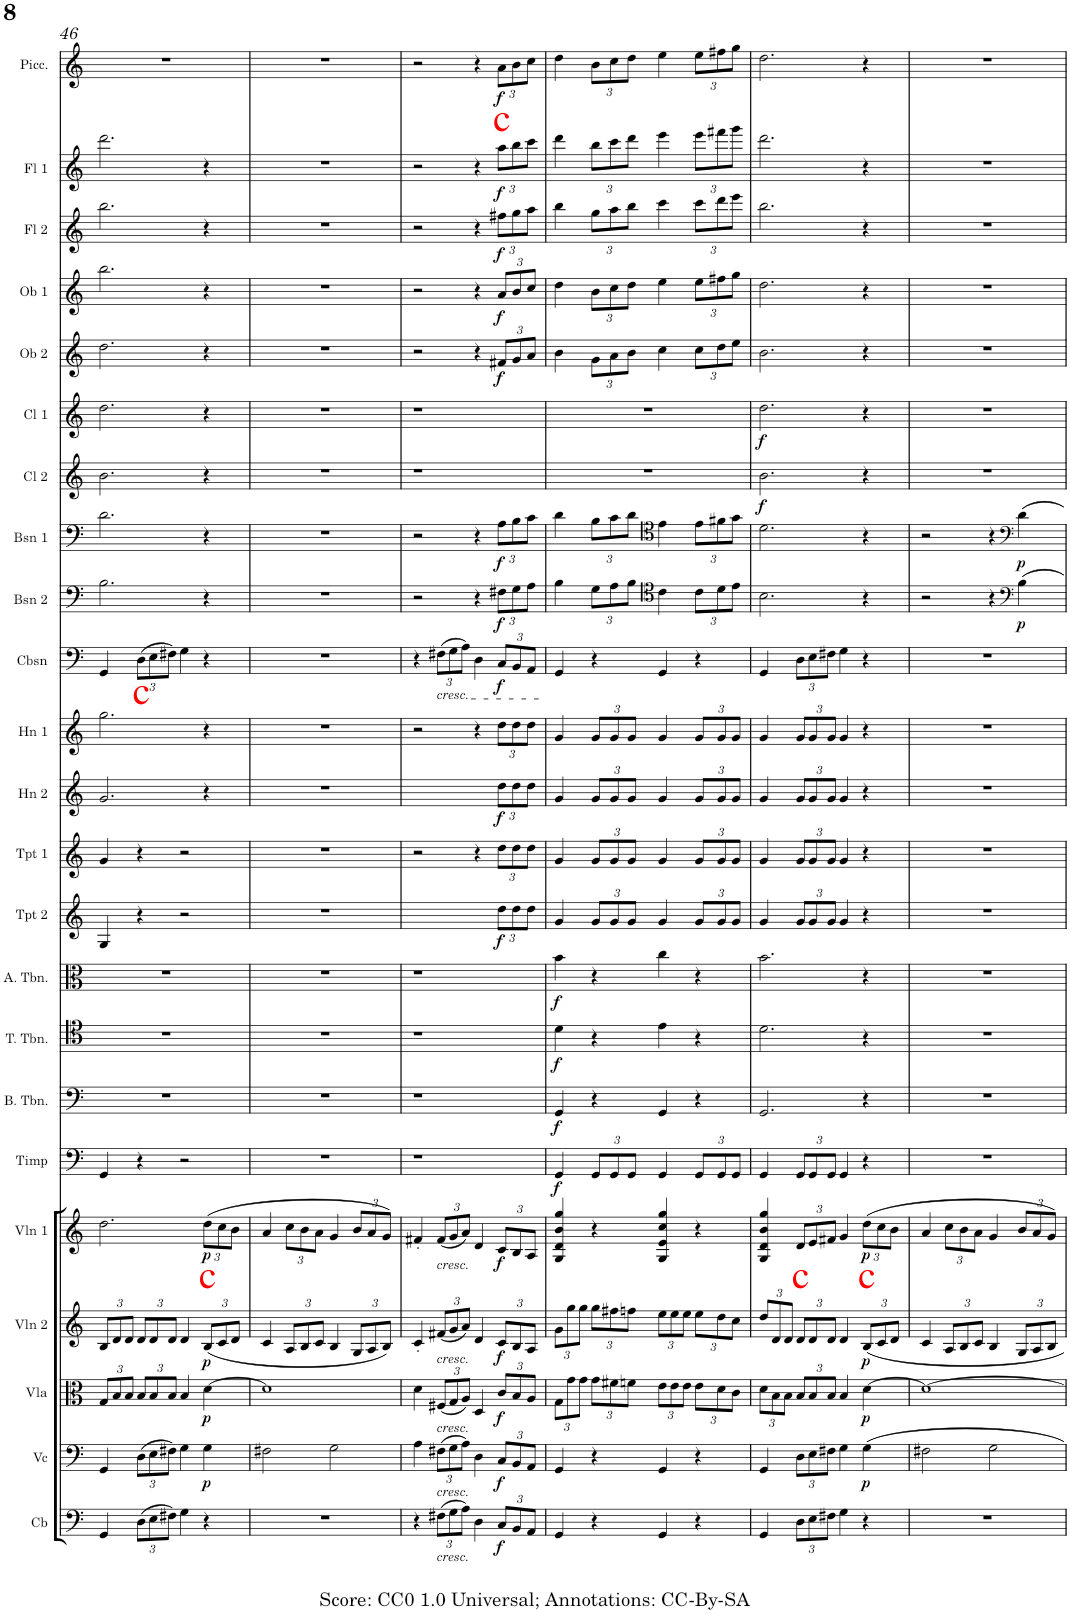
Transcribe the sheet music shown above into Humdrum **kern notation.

**kern	**dynam	**kern	**dynam	**kern	**dynam	**kern	**dynam	**kern	**text	**dynam	**kern	**dynam	**kern	**dynam	**kern	**dynam	**kern	**dynam	**kern	**dynam	**kern	**kern	**dynam	**kern	**kern	**text	**dynam	**kern	**dynam	**kern	**dynam	**kern	**dynam	**kern	**dynam	**kern	**dynam	**kern	**dynam	**kern	**dynam	**kern	**dynam	**kern	**text	**dynam
*part23	*part23	*part22	*part22	*part21	*part21	*part20	*part20	*part19	*part19	*part19	*part18	*part18	*part17	*part17	*part16	*part16	*part15	*part15	*part14	*part14	*part13	*part12	*part12	*part11	*part10	*part10	*part10	*part9	*part9	*part8	*part8	*part7	*part7	*part6	*part6	*part5	*part5	*part4	*part4	*part3	*part3	*part2	*part2	*part1	*part1	*part1
*staff23	*staff23	*staff22	*staff22	*staff21	*staff21	*staff20	*staff20	*staff19	*staff19	*staff19	*staff18	*staff18	*staff17	*staff17	*staff16	*staff16	*staff15	*staff15	*staff14	*staff14	*staff13	*staff12	*staff12	*staff11	*staff10	*staff10	*staff10	*staff9	*staff9	*staff8	*staff8	*staff7	*staff7	*staff6	*staff6	*staff5	*staff5	*staff4	*staff4	*staff3	*staff3	*staff2	*staff2	*staff1	*staff1	*staff1
*I"Contrabass	*	*I"Violoncello	*	*I"Viola	*	*I"Violin 2	*	*I"Violin 1	*	*	*I"Timpani	*	*I"Bass Trombone	*	*I"Tenor Trombone	*	*I"Alto Trombone	*	*I"C Trumpet 2	*	*I"C Trumpet 1	*I"C Horn 2	*	*I"C Horn 1	*I"Contrabassoon	*	*	*I"Bassoon 2	*	*I"Bassoon 1	*	*I"C Clarinet 2	*	*I"C Clarinet 1	*	*I"Oboe 2	*	*I"Oboe 1	*	*I"Flute 2	*	*I"Flute 1	*	*I"Piccolo	*	*
*I'Cb	*	*I'Vc	*	*I'Vla	*	*I'Vln 2	*	*I'Vln 1	*	*	*I'Timp	*	*I'B. Tbn.	*	*I'T. Tbn.	*	*I'A. Tbn.	*	*I'Tpt 2	*	*I'Tpt 1	*I'Hn 2	*	*I'Hn 1	*I'Cbsn	*	*	*I'Bsn 2	*	*I'Bsn 1	*	*I'Cl 2	*	*I'Cl 1	*	*I'Ob 2	*	*I'Ob 1	*	*I'Fl 2	*	*I'Fl 1	*	*I'Picc.	*	*
!!LO:PB:g=z
*clefF4	*	*clefF4	*	*clefC3	*	*clefG2	*	*clefG2	*	*	*clefF4	*	*clefF4	*	*clefC4	*	*clefC3	*	*clefG2	*	*clefG2	*clefG2	*	*clefG2	*clefF4	*	*	*clefF4	*	*clefF4	*	*clefG2	*	*clefG2	*	*clefG2	*	*clefG2	*	*clefG2	*	*clefG2	*	*clefG2	*	*
*Trd7c12	*	*	*	*	*	*	*	*	*	*	*	*	*	*	*	*	*	*	*	*	*	*Trd7c12	*	*Trd7c12	*Trd7c12	*	*	*	*	*	*	*Trd1c2	*	*Trd1c2	*	*	*	*	*	*	*	*	*	*Trd-7c-12	*	*
*k[]	*	*k[]	*	*k[]	*	*k[]	*	*k[]	*	*	*k[]	*	*k[]	*	*k[]	*	*k[]	*	*k[]	*	*k[]	*k[]	*	*k[]	*k[]	*	*	*k[]	*	*k[]	*	*k[]	*	*k[]	*	*k[]	*	*k[]	*	*k[]	*	*k[]	*	*k[]	*	*
*M4/4	*	*M4/4	*	*M4/4	*	*M4/4	*	*M4/4	*	*	*M4/4	*	*M4/4	*	*M4/4	*	*M4/4	*	*M4/4	*	*M4/4	*M4/4	*	*M4/4	*M4/4	*	*	*M4/4	*	*M4/4	*	*M4/4	*	*M4/4	*	*M4/4	*	*M4/4	*	*M4/4	*	*M4/4	*	*M4/4	*	*
*met(c)	*	*met(c)	*	*met(c)	*	*met(c)	*	*met(c)	*	*	*met(c)	*	*met(c)	*	*met(c)	*	*met(c)	*	*met(c)	*	*met(c)	*met(c)	*	*met(c)	*met(c)	*	*	*met(c)	*	*met(c)	*	*met(c)	*	*met(c)	*	*met(c)	*	*met(c)	*	*met(c)	*	*met(c)	*	*met(c)	*	*
*	*	*	*	*Xbrackettup	*	*Xbrackettup	*	*	*	*	*	*	*	*	*	*	*	*	*	*	*	*	*	*	*	*	*	*	*	*	*	*	*	*	*	*	*	*	*	*	*	*	*	*	*	*
=46	=46	=46	=46	=46	=46	=46	=46	=46	=46	=46	=46	=46	=46	=46	=46	=46	=46	=46	=46	=46	=46	=46	=46	=46	=46	=46	=46	=46	=46	=46	=46	=46	=46	=46	=46	=46	=46	=46	=46	=46	=46	=46	=46	=46	=46	=46
4GG/	.	4GG/	.	12G/L	.	12B/L	.	2.dd\	.	.	4GG/	.	1r	.	1r	.	1r	.	4G/	.	4g/	2.g/	.	2.gg\	4GG/	.	.	2.B\	.	2.d\	.	2.b\	.	2.dd\	.	2.dd\	.	2.bb\	.	2.bb\	.	2.ddd\	.	1r	.	.
.	.	.	.	12B/	.	12d/	.	.	.	.	.	.	.	.	.	.	.	.	.	.	.	.	.	.	.	.	.	.	.	.	.	.	.	.	.	.	.	.	.	.	.	.	.	.	.	.
.	.	.	.	12B/J	.	12d/J	.	.	.	.	.	.	.	.	.	.	.	.	.	.	.	.	.	.	.	.	.	.	.	.	.	.	.	.	.	.	.	.	.	.	.	.	.	.	.	.
*Xbrackettup	*	*Xbrackettup	*	*	*	*	*	*	*	*	*	*	*	*	*	*	*	*	*	*	*	*	*	*	*Xbrackettup	*	*	*	*	*	*	*	*	*	*	*	*	*	*	*	*	*	*	*	*	*
!	!	!	!	!	!	!	!	!	!	!	!	!	!	!	!	!	!	!	!	!	!	!	!	!	!	!LO:LY:b:color=#FF0000	!	!	!	!	!	!	!	!	!	!	!	!	!	!	!	!	!	!	!	!
(12D\L	.	(12D\L	.	12B/L	.	12d/L	.	.	.	.	4r	.	.	.	.	.	.	.	4r	.	4r	.	.	.	(12D\L	c	.	.	.	.	.	.	.	.	.	.	.	.	.	.	.	.	.	.	.	.
12E\	.	12E\	.	12B/	.	12d/	.	.	.	.	.	.	.	.	.	.	.	.	.	.	.	.	.	.	12E\	.	.	.	.	.	.	.	.	.	.	.	.	.	.	.	.	.	.	.	.	.
12F#X\J)	.	12F#X\J)	.	12B/J	.	12d/J	.	.	.	.	.	.	.	.	.	.	.	.	.	.	.	.	.	.	12F#X\J)	.	.	.	.	.	.	.	.	.	.	.	.	.	.	.	.	.	.	.	.	.
4G\	.	4G\	.	4B/	.	4d/	.	.	.	.	2r	.	.	.	.	.	.	.	2r	.	2r	.	.	.	4G\	.	.	.	.	.	.	.	.	.	.	.	.	.	.	.	.	.	.	.	.	.
*	*	*	*	*	*	*	*	*Xbrackettup	*	*	*	*	*	*	*	*	*	*	*	*	*	*	*	*	*	*	*	*	*	*	*	*	*	*	*	*	*	*	*	*	*	*	*	*	*	*
!	!	!	!LO:DY:b	!	!LO:DY:b	!	!LO:DY:b	!	!LO:LY:b:color=#FF0000	!LO:DY:b	!	!	!	!	!	!	!	!	!	!	!	!	!	!	!	!	!	!	!	!	!	!	!	!	!	!	!	!	!	!	!	!	!	!	!	!
4r	.	4G\	p	[4d\	p	(12B/L	p	(12dd\L	c	p	.	.	.	.	.	.	.	.	.	.	.	4r	.	4r	4r	.	.	4r	.	4r	.	4r	.	4r	.	4r	.	4r	.	4r	.	4r	.	.	.	.
.	.	.	.	.	.	12c/	.	12cc\	.	.	.	.	.	.	.	.	.	.	.	.	.	.	.	.	.	.	.	.	.	.	.	.	.	.	.	.	.	.	.	.	.	.	.	.	.	.
.	.	.	.	.	.	12d/J	.	12b\J	.	.	.	.	.	.	.	.	.	.	.	.	.	.	.	.	.	.	.	.	.	.	.	.	.	.	.	.	.	.	.	.	.	.	.	.	.	.
=47	=47	=47	=47	=47	=47	=47	=47	=47	=47	=47	=47	=47	=47	=47	=47	=47	=47	=47	=47	=47	=47	=47	=47	=47	=47	=47	=47	=47	=47	=47	=47	=47	=47	=47	=47	=47	=47	=47	=47	=47	=47	=47	=47	=47	=47	=47
1r	.	2F#X\	.	1d]	.	4c/	.	4a/	.	.	1r	.	1r	.	1r	.	1r	.	1r	.	1r	1r	.	1r	1r	.	.	1r	.	1r	.	1r	.	1r	.	1r	.	1r	.	1r	.	1r	.	1r	.	.
.	.	.	.	.	.	12A/L	.	12cc\L	.	.	.	.	.	.	.	.	.	.	.	.	.	.	.	.	.	.	.	.	.	.	.	.	.	.	.	.	.	.	.	.	.	.	.	.	.	.
.	.	.	.	.	.	12B/	.	12b\	.	.	.	.	.	.	.	.	.	.	.	.	.	.	.	.	.	.	.	.	.	.	.	.	.	.	.	.	.	.	.	.	.	.	.	.	.	.
.	.	.	.	.	.	12c/J	.	12a\J	.	.	.	.	.	.	.	.	.	.	.	.	.	.	.	.	.	.	.	.	.	.	.	.	.	.	.	.	.	.	.	.	.	.	.	.	.	.
.	.	2G\	.	.	.	4B/	.	4g/	.	.	.	.	.	.	.	.	.	.	.	.	.	.	.	.	.	.	.	.	.	.	.	.	.	.	.	.	.	.	.	.	.	.	.	.	.	.
.	.	.	.	.	.	12G/L	.	12b/L	.	.	.	.	.	.	.	.	.	.	.	.	.	.	.	.	.	.	.	.	.	.	.	.	.	.	.	.	.	.	.	.	.	.	.	.	.	.
.	.	.	.	.	.	12A/	.	12a/	.	.	.	.	.	.	.	.	.	.	.	.	.	.	.	.	.	.	.	.	.	.	.	.	.	.	.	.	.	.	.	.	.	.	.	.	.	.
.	.	.	.	.	.	12B/J)	.	12g/J)	.	.	.	.	.	.	.	.	.	.	.	.	.	.	.	.	.	.	.	.	.	.	.	.	.	.	.	.	.	.	.	.	.	.	.	.	.	.
=48	=48	=48	=48	=48	=48	=48	=48	=48	=48	=48	=48	=48	=48	=48	=48	=48	=48	=48	=48	=48	=48	=48	=48	=48	=48	=48	=48	=48	=48	=48	=48	=48	=48	=48	=48	=48	=48	=48	=48	=48	=48	=48	=48	=48	=48	=48
4r	.	4A\	.	4d\	.	4c'/	.	4f#X'/	.	.	1r	.	1r	.	1r	.	1r	.	2.ryy	.	2r	2.ryy	.	2r	4r	.	.	2r	.	2r	.	1r	.	1r	.	2r	.	2r	.	2r	.	2r	.	2r	.	.
!	!	!	!	!	!	!	!	!	!	!	!	!	!	!	!	!	!	!	!	!	!	!	!	!	!LO:TX:b:i:t=cresc.	!	!	!	!	!	!	!	!	!	!	!	!	!	!	!	!	!	!	!	!	!
!	!	!	!	!	!	!	!	!LO:TX:b:i:t=cresc.	!	!	!	!	!	!	!	!	!	!	!	!	!	!	!	!	!	!	!	!	!	!	!	!	!	!	!	!	!	!	!	!	!	!	!	!	!	!
!	!	!	!	!	!	!LO:TX:b:i:t=cresc.	!	!	!	!	!	!	!	!	!	!	!	!	!	!	!	!	!	!	!	!	!	!	!	!	!	!	!	!	!	!	!	!	!	!	!	!	!	!	!	!
!	!	!	!	!LO:TX:b:i:t=cresc.	!	!	!	!	!	!	!	!	!	!	!	!	!	!	!	!	!	!	!	!	!	!	!	!	!	!	!	!	!	!	!	!	!	!	!	!	!	!	!	!	!	!
!	!	!LO:TX:b:i:t=cresc.	!	!	!	!	!	!	!	!	!	!	!	!	!	!	!	!	!	!	!	!	!	!	!	!	!	!	!	!	!	!	!	!	!	!	!	!	!	!	!	!	!	!	!	!
!LO:TX:b:i:t=cresc.	!	!	!	!	!	!	!	!	!	!	!	!	!	!	!	!	!	!	!	!	!	!	!	!	!	!	!	!	!	!	!	!	!	!	!	!	!	!	!	!	!	!	!	!	!	!
(12F#X\L	.	(12F#X\L	.	(12F#X/L	.	(12f#X/L	.	(12f#/L	.	.	.	.	.	.	.	.	.	.	.	.	.	.	.	.	(12F#X\L	.	.	.	.	.	.	.	.	.	.	.	.	.	.	.	.	.	.	.	.	.
12G\	.	12G\	.	12G/	.	12g/	.	12g/	.	.	.	.	.	.	.	.	.	.	.	.	.	.	.	.	12G\	.	.	.	.	.	.	.	.	.	.	.	.	.	.	.	.	.	.	.	.	.
12A\J)	.	12A\J)	.	12A/J)	.	12a/J)	.	12a/J)	.	.	.	.	.	.	.	.	.	.	.	.	.	.	.	.	12A\J)	.	.	.	.	.	.	.	.	.	.	.	.	.	.	.	.	.	.	.	.	.
4D\	.	4D\	.	4D/	.	4d/	.	4d/	.	.	.	.	.	.	.	.	.	.	.	.	4r	.	.	4r	4D\	.	.	4r	.	4r	.	.	.	.	.	4r	.	4r	.	4r	.	4r	.	4r	.	.
*	*	*	*	*	*	*	*	*	*	*	*	*	*	*	*	*	*	*	*Xbrackettup	*	*Xbrackettup	*Xbrackettup	*	*Xbrackettup	*	*	*	*Xbrackettup	*	*Xbrackettup	*	*	*	*	*	*Xbrackettup	*	*Xbrackettup	*	*Xbrackettup	*	*Xbrackettup	*	*Xbrackettup	*	*
!	!LO:DY:b	!	!LO:DY:b	!	!LO:DY:b	!	!LO:DY:b	!	!	!LO:DY:b	!	!	!	!	!	!	!	!	!	!LO:DY:b	!	!	!LO:DY:b	!	!	!	!LO:DY:b	!	!LO:DY:b	!	!LO:DY:b	!	!	!	!	!	!LO:DY:b	!	!LO:DY:b	!	!LO:DY:b	!	!LO:DY:b	!	!LO:LY:b:color=#FF0000	!LO:DY:b
12C/L	f	12C/L	f	12c/L	f	12c/L	f	12c/L	.	f	.	.	.	.	.	.	.	.	12dd\L	f	12dd\L	12dd\L	f	12dd\L	12C/L	.	f	12F#X\L	f	12A\L	f	.	.	.	.	12f#X/L	f	12a/L	f	12ff#X\L	f	12aa\L	f	12a\L	c	f
12BB/	.	12BB/	.	12B/	.	12B/	.	12B/	.	.	.	.	.	.	.	.	.	.	12dd\	.	12dd\	12dd\	.	12dd\	12BB/	.	.	12G\	.	12B\	.	.	.	.	.	12g/	.	12b/	.	12gg\	.	12bb\	.	12b\	.	.
12AA/J	.	12AA/J	.	12A/J	.	12A/J	.	12A/J	.	.	.	.	.	.	.	.	.	.	12dd\J	.	12dd\J	12dd\J	.	12dd\J	12AA/J	.	.	12A\J	.	12c\J	.	.	.	.	.	12a/J	.	12cc/J	.	12aa\J	.	12ccc\J	.	12cc\J	.	.
=49	=49	=49	=49	=49	=49	=49	=49	=49	=49	=49	=49	=49	=49	=49	=49	=49	=49	=49	=49	=49	=49	=49	=49	=49	=49	=49	=49	=49	=49	=49	=49	=49	=49	=49	=49	=49	=49	=49	=49	=49	=49	=49	=49	=49	=49	=49
!	!	!	!	!	!	!	!	!	!	!	!	!LO:DY:b	!	!LO:DY:b	!	!LO:DY:b	!	!LO:DY:b	!	!	!	!	!	!	!	!	!	!	!	!	!	!	!	!	!	!	!	!	!	!	!	!	!	!	!	!
4GG/	.	4GG/	.	12G\L	.	12g\L	.	4G/ 4d/ 4b/ 4gg/	.	.	4GG/	f	4GG/	f	4d\	f	4b\	f	4g/	.	4g/	4g/	.	4g/	4GG/	.	.	4B\	.	4d\	.	1r	.	1r	.	4b\	.	4dd\	.	4bb\	.	4ddd\	.	4dd\	.	.
.	.	.	.	12g\	.	12gg\	.	.	.	.	.	.	.	.	.	.	.	.	.	.	.	.	.	.	.	.	.	.	.	.	.	.	.	.	.	.	.	.	.	.	.	.	.	.	.	.
.	.	.	.	12g\J	.	12gg\J	.	.	.	.	.	.	.	.	.	.	.	.	.	.	.	.	.	.	.	.	.	.	.	.	.	.	.	.	.	.	.	.	.	.	.	.	.	.	.	.
*	*	*	*	*	*	*	*	*	*	*	*Xbrackettup	*	*	*	*	*	*	*	*	*	*	*	*	*	*	*	*	*	*	*	*	*	*	*	*	*	*	*	*	*	*	*	*	*	*	*
4r	.	4r	.	12g\L	.	12gg\L	.	4r	.	.	12GG/L	.	4r	.	4r	.	4r	.	12g/L	.	12g/L	12g/L	.	12g/L	4r	.	.	12G\L	.	12B\L	.	.	.	.	.	12g\L	.	12b\L	.	12gg\L	.	12bb\L	.	12b\L	.	.
.	.	.	.	12f#X\	.	12ff#X\	.	.	.	.	12GG/	.	.	.	.	.	.	.	12g/	.	12g/	12g/	.	12g/	.	.	.	12A\	.	12c\	.	.	.	.	.	12a\	.	12cc\	.	12aa\	.	12ccc\	.	12cc\	.	.
.	.	.	.	12fn\J	.	12ffn\J	.	.	.	.	12GG/J	.	.	.	.	.	.	.	12g/J	.	12g/J	12g/J	.	12g/J	.	.	.	12B\J	.	12d\J	.	.	.	.	.	12b\J	.	12dd\J	.	12bb\J	.	12ddd\J	.	12dd\J	.	.
*	*	*	*	*	*	*	*	*	*	*	*	*	*	*	*	*	*	*	*	*	*	*	*	*	*	*	*	*clefC4	*	*clefC4	*	*	*	*	*	*	*	*	*	*	*	*	*	*	*	*
4GG/	.	4GG/	.	12e\L	.	12ee\L	.	4G/ 4e/ 4cc/ 4gg/	.	.	4GG/	.	4GG/	.	4e\	.	4cc\	.	4g/	.	4g/	4g/	.	4g/	4GG/	.	.	4c\	.	4e\	.	.	.	.	.	4cc\	.	4ee\	.	4ccc\	.	4eee\	.	4ee\	.	.
.	.	.	.	12e\	.	12ee\	.	.	.	.	.	.	.	.	.	.	.	.	.	.	.	.	.	.	.	.	.	.	.	.	.	.	.	.	.	.	.	.	.	.	.	.	.	.	.	.
.	.	.	.	12e\J	.	12ee\J	.	.	.	.	.	.	.	.	.	.	.	.	.	.	.	.	.	.	.	.	.	.	.	.	.	.	.	.	.	.	.	.	.	.	.	.	.	.	.	.
4r	.	4r	.	12e\L	.	12ee\L	.	4r	.	.	12GG/L	.	4r	.	4r	.	4r	.	12g/L	.	12g/L	12g/L	.	12g/L	4r	.	.	12c\L	.	12e\L	.	.	.	.	.	12cc\L	.	12ee\L	.	12ccc\L	.	12eee\L	.	12ee\L	.	.
.	.	.	.	12d\	.	12dd\	.	.	.	.	12GG/	.	.	.	.	.	.	.	12g/	.	12g/	12g/	.	12g/	.	.	.	12d\	.	12f#X\	.	.	.	.	.	12dd\	.	12ff#X\	.	12ddd\	.	12fff#X\	.	12ff#X\	.	.
.	.	.	.	12c\J	.	12cc\J	.	.	.	.	12GG/J	.	.	.	.	.	.	.	12g/J	.	12g/J	12g/J	.	12g/J	.	.	.	12e\J	.	12g\J	.	.	.	.	.	12ee\J	.	12gg\J	.	12eee\J	.	12ggg\J	.	12gg\J	.	.
=50	=50	=50	=50	=50	=50	=50	=50	=50	=50	=50	=50	=50	=50	=50	=50	=50	=50	=50	=50	=50	=50	=50	=50	=50	=50	=50	=50	=50	=50	=50	=50	=50	=50	=50	=50	=50	=50	=50	=50	=50	=50	=50	=50	=50	=50	=50
!	!	!	!	!	!	!	!	!	!	!	!	!	!	!	!	!	!	!	!	!	!	!	!	!	!	!	!	!	!	!	!	!	!LO:DY:b	!	!LO:DY:b	!	!	!	!	!	!	!	!	!	!	!
4GG/	.	4GG/	.	12d\L	.	12dd/L	.	4G/ 4d/ 4b/ 4gg/	.	.	4GG/	.	2.GG/	.	2.d\	.	2.b\	.	4g/	.	4g/	4g/	.	4g/	4GG/	.	.	2.B\	.	2.d\	.	2.b\	f	2.dd\	f	2.b\	.	2.dd\	.	2.bb\	.	2.ddd\	.	2.dd\	.	.
.	.	.	.	12B\	.	12d/	.	.	.	.	.	.	.	.	.	.	.	.	.	.	.	.	.	.	.	.	.	.	.	.	.	.	.	.	.	.	.	.	.	.	.	.	.	.	.	.
.	.	.	.	12B\J	.	12d/J	.	.	.	.	.	.	.	.	.	.	.	.	.	.	.	.	.	.	.	.	.	.	.	.	.	.	.	.	.	.	.	.	.	.	.	.	.	.	.	.
!	!	!	!	!	!	!	!	!	!LO:LY:b:color=#FF0000	!	!	!	!	!	!	!	!	!	!	!	!	!	!	!	!	!	!	!	!	!	!	!	!	!	!	!	!	!	!	!	!	!	!	!	!	!
12D\L	.	12D\L	.	12B/L	.	12d/L	.	12d/L	c	.	12GG/L	.	.	.	.	.	.	.	12g/L	.	12g/L	12g/L	.	12g/L	12D\L	.	.	.	.	.	.	.	.	.	.	.	.	.	.	.	.	.	.	.	.	.
12E\	.	12E\	.	12B/	.	12d/	.	12e/	.	.	12GG/	.	.	.	.	.	.	.	12g/	.	12g/	12g/	.	12g/	12E\	.	.	.	.	.	.	.	.	.	.	.	.	.	.	.	.	.	.	.	.	.
12F#X\J	.	12F#X\J	.	12B/J	.	12d/J	.	12f#X/J	.	.	12GG/J	.	.	.	.	.	.	.	12g/J	.	12g/J	12g/J	.	12g/J	12F#X\J	.	.	.	.	.	.	.	.	.	.	.	.	.	.	.	.	.	.	.	.	.
4G\	.	4G\	.	4B/	.	4d/	.	4g/	.	.	4GG/	.	.	.	.	.	.	.	4g/	.	4g/	4g/	.	4g/	4G\	.	.	.	.	.	.	.	.	.	.	.	.	.	.	.	.	.	.	.	.	.
!	!	!	!LO:DY:b	!	!LO:DY:b	!	!LO:DY:b	!	!LO:LY:b:color=#FF0000	!LO:DY:b	!	!	!	!	!	!	!	!	!	!	!	!	!	!	!	!	!	!	!	!	!	!	!	!	!	!	!	!	!	!	!	!	!	!	!	!
4r	.	4G\	p	[4d\	p	12B/L	p	(12dd\L	c	p	4r	.	4r	.	4r	.	4r	.	4r	.	4r	4r	.	4r	4r	.	.	4r	.	4r	.	4r	.	4r	.	4r	.	4r	.	4r	.	4r	.	4r	.	.
.	.	.	.	.	.	12c/	.	12cc\	.	.	.	.	.	.	.	.	.	.	.	.	.	.	.	.	.	.	.	.	.	.	.	.	.	.	.	.	.	.	.	.	.	.	.	.	.	.
.	.	.	.	.	.	12d/J	.	12b\J	.	.	.	.	.	.	.	.	.	.	.	.	.	.	.	.	.	.	.	.	.	.	.	.	.	.	.	.	.	.	.	.	.	.	.	.	.	.
=51	=51	=51	=51	=51	=51	=51	=51	=51	=51	=51	=51	=51	=51	=51	=51	=51	=51	=51	=51	=51	=51	=51	=51	=51	=51	=51	=51	=51	=51	=51	=51	=51	=51	=51	=51	=51	=51	=51	=51	=51	=51	=51	=51	=51	=51	=51
1r	.	2F#X\	.	1d_	.	4c/	.	4a/	.	.	1r	.	1r	.	1r	.	1r	.	1r	.	1r	1r	.	1r	1r	.	.	2r	.	2r	.	1r	.	1r	.	1r	.	1r	.	1r	.	1r	.	1r	.	.
.	.	.	.	.	.	12A/L	.	12cc\L	.	.	.	.	.	.	.	.	.	.	.	.	.	.	.	.	.	.	.	.	.	.	.	.	.	.	.	.	.	.	.	.	.	.	.	.	.	.
.	.	.	.	.	.	12B/	.	12b\	.	.	.	.	.	.	.	.	.	.	.	.	.	.	.	.	.	.	.	.	.	.	.	.	.	.	.	.	.	.	.	.	.	.	.	.	.	.
.	.	.	.	.	.	12c/J	.	12a\J	.	.	.	.	.	.	.	.	.	.	.	.	.	.	.	.	.	.	.	.	.	.	.	.	.	.	.	.	.	.	.	.	.	.	.	.	.	.
.	.	2G\	.	.	.	4B/	.	4g/	.	.	.	.	.	.	.	.	.	.	.	.	.	.	.	.	.	.	.	4r	.	4r	.	.	.	.	.	.	.	.	.	.	.	.	.	.	.	.
*	*	*	*	*	*	*	*	*	*	*	*	*	*	*	*	*	*	*	*	*	*	*	*	*	*	*	*	*clefF4	*	*clefF4	*	*	*	*	*	*	*	*	*	*	*	*	*	*	*	*
!	!	!	!	!	!	!	!	!	!	!	!	!	!	!	!	!	!	!	!	!	!	!	!	!	!	!	!	!	!LO:DY:b	!	!LO:DY:b	!	!	!	!	!	!	!	!	!	!	!	!	!	!	!
.	.	.	.	.	.	12G/L	.	12b/L	.	.	.	.	.	.	.	.	.	.	.	.	.	.	.	.	.	.	.	4B\	p	4d\	p	.	.	.	.	.	.	.	.	.	.	.	.	.	.	.
.	.	.	.	.	.	12A/	.	12a/	.	.	.	.	.	.	.	.	.	.	.	.	.	.	.	.	.	.	.	.	.	.	.	.	.	.	.	.	.	.	.	.	.	.	.	.	.	.
.	.	.	.	.	.	12B/J	.	12g/J)	.	.	.	.	.	.	.	.	.	.	.	.	.	.	.	.	.	.	.	.	.	.	.	.	.	.	.	.	.	.	.	.	.	.	.	.	.	.
=	=	=	=	=	=	=	=	=	=	=	=	=	=	=	=	=	=	=	=	=	=	=	=	=	=	=	=	=	=	=	=	=	=	=	=	=	=	=	=	=	=	=	=	=	=	=
*-	*-	*-	*-	*-	*-	*-	*-	*-	*-	*-	*-	*-	*-	*-	*-	*-	*-	*-	*-	*-	*-	*-	*-	*-	*-	*-	*-	*-	*-	*-	*-	*-	*-	*-	*-	*-	*-	*-	*-	*-	*-	*-	*-	*-	*-	*-
